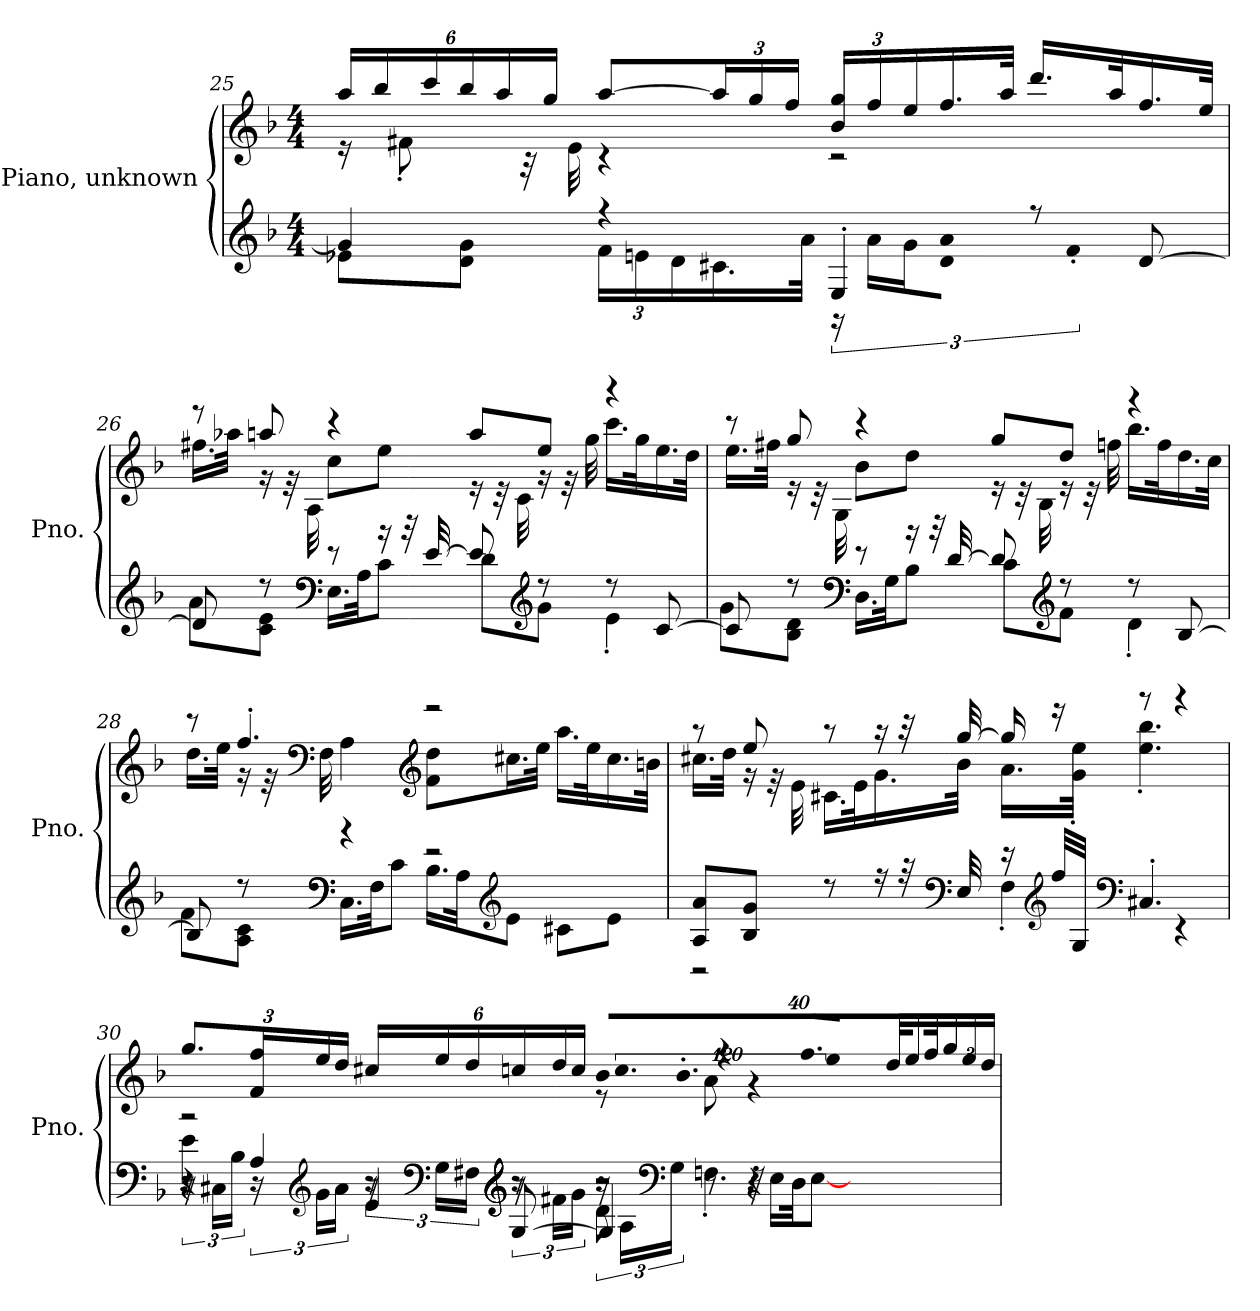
**kern	**kern
*part1	*part1
*staff2	*staff1
*I"Piano, unknown	*
*I'Pno.	*
!!LO:LB:g=z
*clefG2	*clefG2
*k[b-]	*k[b-]
*M4/4	*M4/4
=25	=25
*^	*
*	*	*Xbrackettup
*	*	*^
4g/]	8e-X\L	24aa/LL	16r
.	.	24bb-/	.
.	.	.	8f#X'\
.	.	24ccc/	.
.	8d\ 8g\J	24bb-/	.
.	.	24aa/	.
.	.	.	32r
.	.	24gg/JJ	.
.	.	.	32e\
*	*Xbrackettup	*	*
4r	24f\LL	[8aa/L	4r
.	24en\	.	.
.	24d\	.	.
.	16.c#X\	24aa/L]	.
.	.	24gg/	.
.	.	24ff/JJ	.
.	32a\JJk	.	.
*	*brackettup	*	*
4E'/	24r	24b-/ 24gg/LL	2r
.	24a\LL	24ff/	.
.	24g\J	24ee/	.
.	8d\ 8a\J	16.ff/	.
.	.	32aa/JJk	.
8r	4f'\	16.ddd/LL	.
.	.	32aa/K	.
[8d/	.	16.ff/	.
.	.	32ee/JJk	.
!!LO:LB:g=z	!!
=26	=26	=26	=26
8d/]	8a\L	8r	16.ff#X\LL
.	.	.	32aa-X\JJk
8r	8c\ 8e\J	8aan/	16r
.	.	.	32r
.	.	.	32A\
*clefF4	*	*	*
8r	16.E\LL	4r	8cc\L
.	32A\JK	.	.
16r	8c\J	.	8ee\J
32r	.	.	.
[32e/	.	.	.
8e/]	8d\L	8aa/L	16r
.	.	.	32r
.	.	.	32c\
*clefG2	*	*	*
8r	8g\J	8ee/J	16r
.	.	.	32r
.	.	.	32gg\
8r	4e'\	4r	16.ccc\LL
.	.	.	32gg\K
[8c/	.	.	16.ee\
.	.	.	32dd\JJk
!!LO:PB:g=z	!!
=27	=27	=27	=27
8c/]	8g\L	8r	16.ee\LL
.	.	.	32ff#X\JJk
8r	8B-\ 8d\J	8gg/	16r
.	.	.	32r
.	.	.	32G\
*clefF4	*	*	*
8r	16.D\LL	4r	8b-\L
.	32G\JK	.	.
16r	8B-\J	.	8dd\J
32r	.	.	.
[32d/	.	.	.
8d/]	8c\L	8gg/L	16r
.	.	.	32r
.	.	.	32B-\
*clefG2	*	*	*
8r	8f\J	8dd/J	16r
.	.	.	32r
.	.	.	32ffn\
8r	4d'\	4r	16.bb-\LL
.	.	.	32ff\K
[8B-/	.	.	16.dd\
.	.	.	32cc\JJk
!!LO:LB:g=z	!!
=28	=28	=28	=28
8B-/]	8f\L	8r	16.dd\LL
.	.	.	32ee\JJk
8r	8A\ 8c\J	4.ff'/	16r
.	.	.	32r
*	*	*clefF4	*
.	.	.	32F\
*clefF4	*	*	*
4r	16.C\LL	.	4A\
.	32F\JK	.	.
.	8c\J	.	.
*	*	*clefG2	*
2r	16.B-\LL	2r	8f\ 8dd\L
.	32A\JK	.	.
*clefG2	*	*	*
.	8e\J	.	16.cc#X\L
.	.	.	32ee\JJk
.	8c#X\L	.	16.aa\LL
.	.	.	32ee\K
.	8e\J	.	16.cc#\
.	.	.	32bn\JJk
!!LO:LB:g=z	!!
=29	=29	=29	=29
8A/ 8a/L	2r	8r	16.cc#X\LL
.	.	.	32dd\JJk
8B-/ 8g/J	.	8ee/	16r
.	.	.	32r
.	.	.	32e\
8r	.	8r	16.c#X\LL
.	.	.	32e\K
16r	.	16r	16.g\
32r	.	32r	.
*clefF4	*	*	*
32E/	.	[32gg/	32b-\JJk
16r	4F'\	16gg/]	16.a\LL
*clefG2	*	*	*
32ff/LLL	.	16r	.
32G/JJJ	.	.	32g\' 32ee\'JJk
*clefF4	*	*	*
4.C#X'/	.	8r	4.ee\' 4.bb-\'
.	4r	4r	.
!!LO:LB:g=z	!!
=30	=30	=30	=30
*^	*^	*	*
4r	24r	8r	4e'\	12.gg/L	2r
.	24C#X\LL	.	.	.	.
.	24B-\JJ	.	.	.	.
.	24r	4A/	.	24f/ 24ff/L	.
*clefG2	*	*	*	*	*
.	24g\LL	.	.	24ee/	.
.	24a\JJ	.	.	24dd/JJ	.
4e/	8r	.	24r	24cc#X/LL	.
*clefF4	*	*	*	*	*
.	.	.	24G\LL	24ee/	.
.	.	.	24F#X\JJ	24dd/	.
*clefG2	*	*	*	*	*
.	24r	[8G/	8r	24ccn/	.
.	24f#X\LL	.	.	24dd/	.
.	24g\JJ	.	.	24cc/JJ	.
*	*	*	*	*brackettup	*
!	!	!	!	!LO:N:vis=32	!
2r	8d\	4G/]	24r	640%23b-/LLL	8r
!	!	!	!	!LO:N:vis=32.	!
.	.	.	.	1920%103cc/	.
.	.	.	24A\LL	.	.
*clefF4	*	*	*	*	*
.	.	.	24G\JJ	.	.
!	!	!	!	!LO:N:vis=32.	!
.	.	.	.	1920%103b-'/JJJ	.
.	4.Fn'\	.	8r	.	8a\
!	!	!	!	!LO:N:vis=64	!
.	.	.	.	960%17r	.
!	!	!	!	!LO:N:vis=32.	!
.	.	.	.	1920%103ff/LLL	.
!	!	!	!	!LO:N:vis=32	!
.	.	.	.	640%23ee/JJJ	.
.	.	4r	32r	.	4r
.	.	.	.	32dd/KLL	.
.	.	.	16E\LL	.	.
.	.	.	.	16ee/	.
.	.	.	32D\JK	.	.
.	.	.	.	32ff/K	.
.	.	.	[8E\J	.	.
*	*	*	*	*Xbrackettup	*
.	.	.	.	24gg/	.
.	.	.	.	24ee/	.
.	.	.	.	24dd/JJ	.
1920ryy	1920ryy	1920ryy	1920ryy	.	1920ryy
*v	*v	*v	*v	*	*
*	*v	*v
=	=
*-	*-
